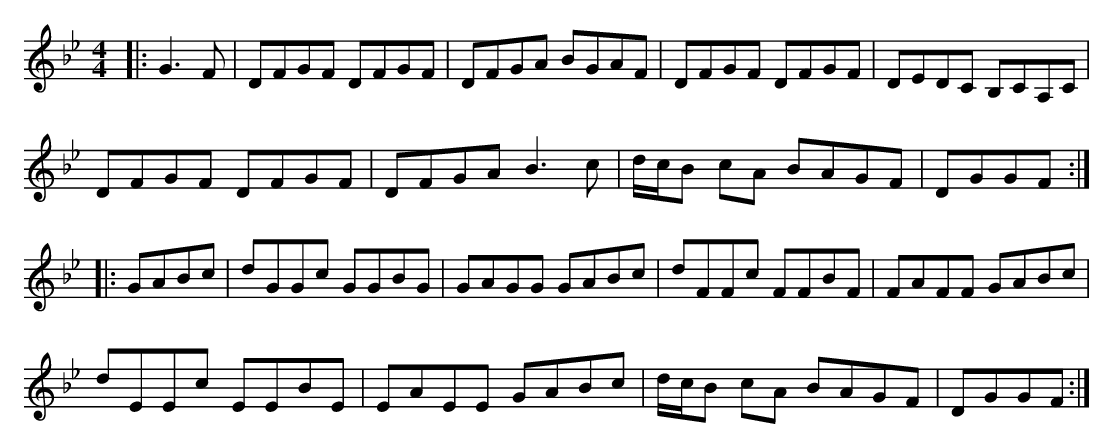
X:1
M:4/4
K:Gmin
|:G3 F|DFGF DFGF|DFGA BGAF|DFGF DFGF|DEDC B,CA,C|
DFGF DFGF|DFGA B3 c|d/c/B cA BAGF|DGGF:|
|:GABc|dGGc GGBG|GAGG GABc|dFFc FFBF|FAFF GABc|
dEEc EEBE|EAEE GABc| d/c/B cA BAGF|DGGF:|
